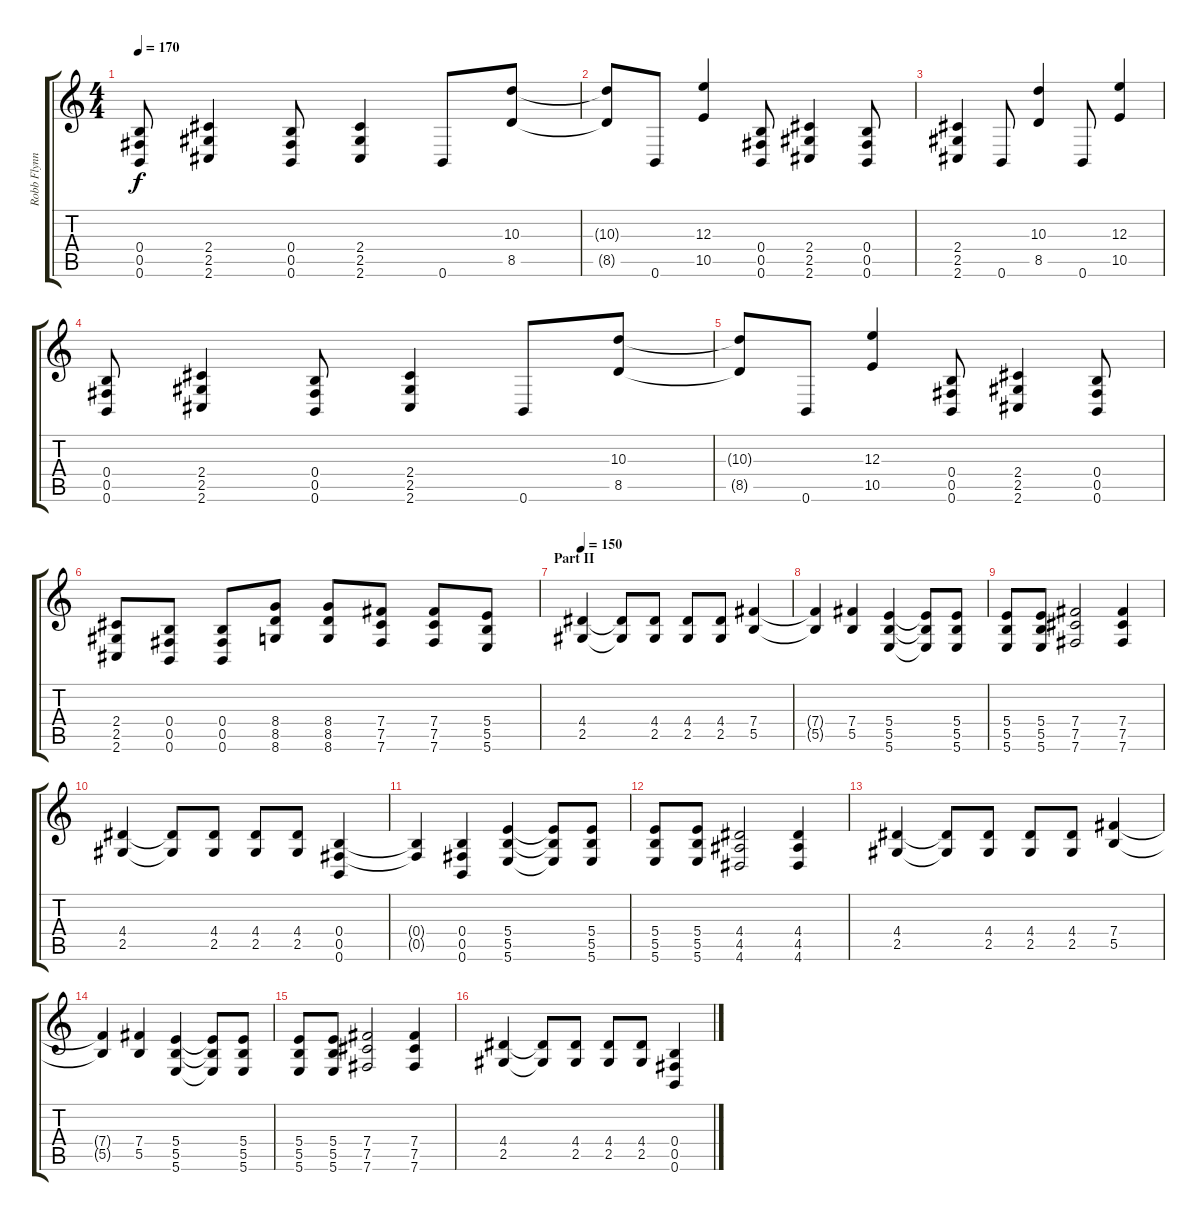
\track ("Robb Flynn" "Robb Flynn") {instrument distortionguitar}
\staff {score tabs}
\tuning (Db4 Ab3 E3 B2 Gb2 B1) {hide}
\ts (4 4)
\tempo 170
\clef g2
\ks c
(0.4 0.5 0.6).8{dy f} (2.4 2.5 2.6).4 (0.4 0.5 0.6).8 (2.4 2.5 2.6).4 0.6.8 (10.3 8.5).8 |
(10.3{t} 8.5{t}).8 0.6.8 (12.3 10.5).4 (0.4 0.5 0.6).8 (2.4 2.5 2.6).4 (0.4 0.5 0.6).8 |
(2.4 2.5 2.6).4 0.6.8 (10.3 8.5).4 0.6.8 (12.3 10.5).4 |
(0.4 0.5 0.6).8 (2.4 2.5 2.6).4 (0.4 0.5 0.6).8 (2.4 2.5 2.6).4 0.6.8 (10.3 8.5).8 |
(10.3{t} 8.5{t}).8 0.6.8 (12.3 10.5).4 (0.4 0.5 0.6).8 (2.4 2.5 2.6).4 (0.4 0.5 0.6).8 |
(2.4 2.5 2.6).8 (0.4 0.5 0.6).8 (0.4 0.5 0.6).8 (8.4 8.5 8.6).8 (8.4 8.5 8.6).8 (7.4 7.5 7.6).8 (7.4 7.5 7.6).8 (5.4 5.5 5.6).8 |
\section ("" "Part II")
\tempo 150
(4.4 2.5).4 (4.4{t} 2.5{t}).8 (4.4 2.5).8 (4.4 2.5).8 (4.4 2.5).8 (7.4 5.5).4 |
(7.4{t} 5.5{t}).4 (7.4 5.5).4 (5.4 5.5 5.6).4 (5.4{t} 5.5{t} 5.6{t}).8 (5.4 5.5 5.6).8 |
(5.4 5.5 5.6).8 (5.4 5.5 5.6).8 (7.4 7.5 7.6).2 (7.4 7.5 7.6).4 |
(4.4 2.5).4 (4.4{t} 2.5{t}).8 (4.4 2.5).8 (4.4 2.5).8 (4.4 2.5).8 (0.4 0.5 0.6).4 |
(0.4{t} 0.5{t}).4 (0.4 0.5 0.6).4 (5.4 5.5 5.6).4 (5.4{t} 5.5{t} 5.6{t}).8 (5.4 5.5 5.6).8 |
(5.4 5.5 5.6).8 (5.4 5.5 5.6).8 (4.4 4.5 4.6).2 (4.4 4.5 4.6).4 |
(4.4 2.5).4 (4.4{t} 2.5{t}).8 (4.4 2.5).8 (4.4 2.5).8 (4.4 2.5).8 (7.4 5.5).4 |
(7.4{t} 5.5{t}).4 (7.4 5.5).4 (5.4 5.5 5.6).4 (5.4{t} 5.5{t} 5.6{t}).8 (5.4 5.5 5.6).8 |
(5.4 5.5 5.6).8 (5.4 5.5 5.6).8 (7.4 7.5 7.6).2 (7.4 7.5 7.6).4 |
(4.4 2.5).4 (4.4{t} 2.5{t}).8 (4.4 2.5).8 (4.4 2.5).8 (4.4 2.5).8 (0.4 0.5 0.6).4
